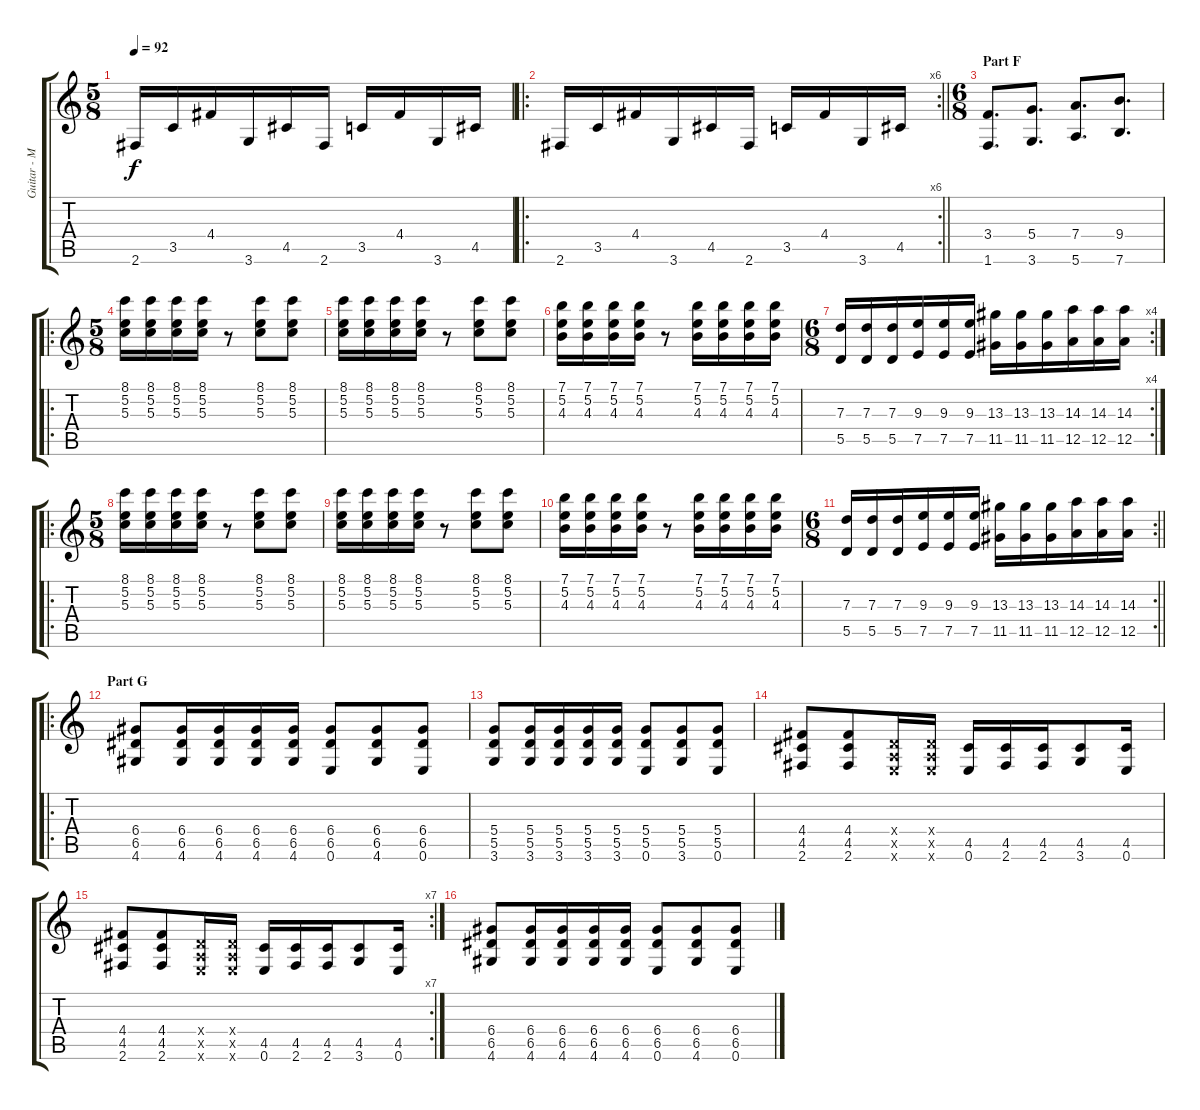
\track ("Guitar - Mikael Åkerfeldt" "Guitar - M") {instrument overdrivenguitar}
\staff {score tabs}
\tuning (E4 B3 G3 D3 A2 E2) {hide}
\ts (5 8)
\tempo 92
\clef g2
\ks c
2.6.16{dy f} 3.5.16 4.4.16 3.6.16 4.5.16 2.6.16 3.5.16 4.4.16 3.6.16 4.5.16 |
\ro
\rc 6
\barLineRight lightlight
2.6.16 3.5.16 4.4.16 3.6.16 4.5.16 2.6.16 3.5.16 4.4.16 3.6.16 4.5.16 |
\ts (6 8)
\section ("" "Part F")
(3.4 1.6).8{d} (5.4 3.6).8{d} (7.4 5.6).8{d} (9.4 7.6).8{d} |
\ro
\ts (5 8)
(8.1 5.2 5.3).16 (8.1 5.2 5.3).16 (8.1 5.2 5.3).16 (8.1 5.2 5.3).16 r.8 (8.1 5.2 5.3).8 (8.1 5.2 5.3).8 |
(8.1 5.2 5.3).16 (8.1 5.2 5.3).16 (8.1 5.2 5.3).16 (8.1 5.2 5.3).16 r.8 (8.1 5.2 5.3).8 (8.1 5.2 5.3).8 |
(7.1 5.2 4.3).16 (7.1 5.2 4.3).16 (7.1 5.2 4.3).16 (7.1 5.2 4.3).16 r.8 (7.1 5.2 4.3).16 (7.1 5.2 4.3).16 (7.1 5.2 4.3).16 (7.1 5.2 4.3).16 |
\rc 4
\ts (6 8)
(7.3 5.5).16 (7.3 5.5).16 (7.3 5.5).16 (9.3 7.5).16 (9.3 7.5).16 (9.3 7.5).16 (13.3 11.5).16 (13.3 11.5).16 (13.3 11.5).16 (14.3 12.5).16 (14.3 12.5).16 (14.3 12.5).16 |
\ro
\ts (5 8)
(8.1 5.2 5.3).16 (8.1 5.2 5.3).16 (8.1 5.2 5.3).16 (8.1 5.2 5.3).16 r.8 (8.1 5.2 5.3).8 (8.1 5.2 5.3).8 |
(8.1 5.2 5.3).16 (8.1 5.2 5.3).16 (8.1 5.2 5.3).16 (8.1 5.2 5.3).16 r.8 (8.1 5.2 5.3).8 (8.1 5.2 5.3).8 |
(7.1 5.2 4.3).16 (7.1 5.2 4.3).16 (7.1 5.2 4.3).16 (7.1 5.2 4.3).16 r.8 (7.1 5.2 4.3).16 (7.1 5.2 4.3).16 (7.1 5.2 4.3).16 (7.1 5.2 4.3).16 |
\rc 2
\ts (6 8)
\barLineRight lightlight
(7.3 5.5).16 (7.3 5.5).16 (7.3 5.5).16 (9.3 7.5).16 (9.3 7.5).16 (9.3 7.5).16 (13.3 11.5).16 (13.3 11.5).16 (13.3 11.5).16 (14.3 12.5).16 (14.3 12.5).16 (14.3 12.5).16 |
\ro
\section ("" "Part G")
(6.4 6.5 4.6).8 (6.4 6.5 4.6).16 (6.4 6.5 4.6).16 (6.4 6.5 4.6).16 (6.4 6.5 4.6).16 (6.4 6.5 0.6).8 (6.4 6.5 4.6).8 (6.4 6.5 0.6).8 |
(5.4 5.5 3.6).8 (5.4 5.5 3.6).16 (5.4 5.5 3.6).16 (5.4 5.5 3.6).16 (5.4 5.5 3.6).16 (5.4 5.5 0.6).8 (5.4 5.5 3.6).8 (5.4 5.5 0.6).8 |
(4.4 4.5 2.6).8 (4.4 4.5 2.6).8 (0.4{x} 0.5{x} 0.6{x}).16 (0.4{x} 0.5{x} 0.6{x}).16 (4.5 0.6).16 (4.5 2.6).16 (4.5 2.6).16 (4.5 3.6).8 (4.5 0.6).16 |
\rc 7
(4.4 4.5 2.6).8 (4.4 4.5 2.6).8 (0.4{x} 0.5{x} 0.6{x}).16 (0.4{x} 0.5{x} 0.6{x}).16 (4.5 0.6).16 (4.5 2.6).16 (4.5 2.6).16 (4.5 3.6).8 (4.5 0.6).16 |
(6.4 6.5 4.6).8 (6.4 6.5 4.6).16 (6.4 6.5 4.6).16 (6.4 6.5 4.6).16 (6.4 6.5 4.6).16 (6.4 6.5 0.6).8 (6.4 6.5 4.6).8 (6.4 6.5 0.6).8
